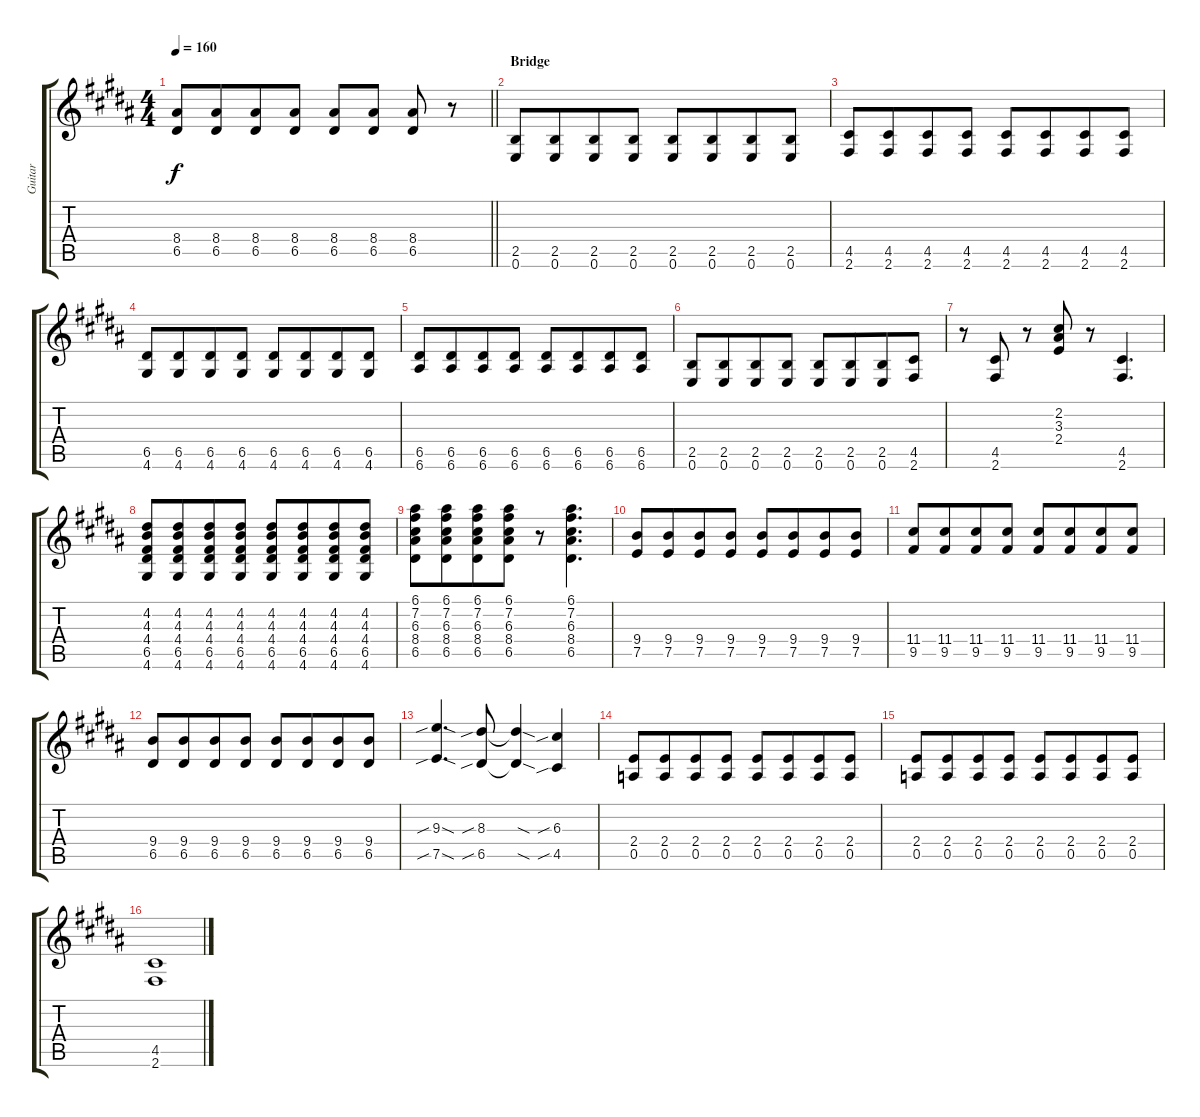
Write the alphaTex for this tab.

\track ("Guitar" "Guitar") {instrument distortionguitar}
\staff {score tabs}
\tuning (E4 B3 G3 D3 A2 E2) {hide}
\ts (4 4)
\tempo 160
\clef g2
\barLineRight lightlight
\ks b
(8.4 6.5).8{dy f} (8.4 6.5).8{beam merge} (8.4 6.5).8 (8.4 6.5).8 (8.4 6.5).8 (8.4 6.5).8 (8.4 6.5).8 r.8 |
\section ("" "Bridge")
(2.5 0.6).8 (2.5 0.6).8{beam merge} (2.5 0.6).8 (2.5 0.6).8 (2.5 0.6).8 (2.5 0.6).8{beam merge} (2.5 0.6).8 (2.5 0.6).8 |
(4.5 2.6).8 (4.5 2.6).8{beam merge} (4.5 2.6).8 (4.5 2.6).8 (4.5 2.6).8 (4.5 2.6).8{beam merge} (4.5 2.6).8 (4.5 2.6).8 |
(6.5 4.6).8 (6.5 4.6).8{beam merge} (6.5 4.6).8 (6.5 4.6).8 (6.5 4.6).8 (6.5 4.6).8{beam merge} (6.5 4.6).8 (6.5 4.6).8 |
(6.5 6.6).8 (6.5 6.6).8{beam merge} (6.5 6.6).8 (6.5 6.6).8 (6.5 6.6).8 (6.5 6.6).8{beam merge} (6.5 6.6).8 (6.5 6.6).8 |
(2.5 0.6).8 (2.5 0.6).8{beam merge} (2.5 0.6).8 (2.5 0.6).8 (2.5 0.6).8 (2.5 0.6).8{beam merge} (2.5 0.6).8 (4.5 2.6).8 |
r.8 (4.5 2.6).8 r.8 (2.2 3.3 2.4).8 r.8 (4.5 2.6).4{d} |
(4.2 4.3 4.4 6.5 4.6).8 (4.2 4.3 4.4 6.5 4.6).8{beam merge} (4.2 4.3 4.4 6.5 4.6).8 (4.2 4.3 4.4 6.5 4.6).8 (4.2 4.3 4.4 6.5 4.6).8 (4.2 4.3 4.4 6.5 4.6).8{beam merge} (4.2 4.3 4.4 6.5 4.6).8 (4.2 4.3 4.4 6.5 4.6).8 |
(6.1 7.2 6.3 8.4 6.5).8 (6.1 7.2 6.3 8.4 6.5).8{beam merge} (6.1 7.2 6.3 8.4 6.5).8 (6.1 7.2 6.3 8.4 6.5).8 r.8 (6.1 7.2 6.3 8.4 6.5).4{d} |
(9.4 7.5).8 (9.4 7.5).8{beam merge} (9.4 7.5).8 (9.4 7.5).8 (9.4 7.5).8 (9.4 7.5).8{beam merge} (9.4 7.5).8 (9.4 7.5).8 |
(11.4 9.5).8 (11.4 9.5).8{beam merge} (11.4 9.5).8 (11.4 9.5).8 (11.4 9.5).8 (11.4 9.5).8{beam merge} (11.4 9.5).8 (11.4 9.5).8 |
(9.4 6.5).8 (9.4 6.5).8{beam merge} (9.4 6.5).8 (9.4 6.5).8 (9.4 6.5).8 (9.4 6.5).8{beam merge} (9.4 6.5).8 (9.4 6.5).8 |
(9.3{sib sod} 7.5{sib sod}).4{d} (8.3{sib} 6.5{sib}).8 (8.3{sod t} 6.5{sod t}).4 (6.3{sib} 4.5{sib}).4 |
(2.4 0.5).8 (2.4 0.5).8{beam merge} (2.4 0.5).8 (2.4 0.5).8 (2.4 0.5).8 (2.4 0.5).8{beam merge} (2.4 0.5).8 (2.4 0.5).8 |
(2.4 0.5).8 (2.4 0.5).8{beam merge} (2.4 0.5).8 (2.4 0.5).8 (2.4 0.5).8 (2.4 0.5).8{beam merge} (2.4 0.5).8 (2.4 0.5).8 |
(4.5 2.6).1
